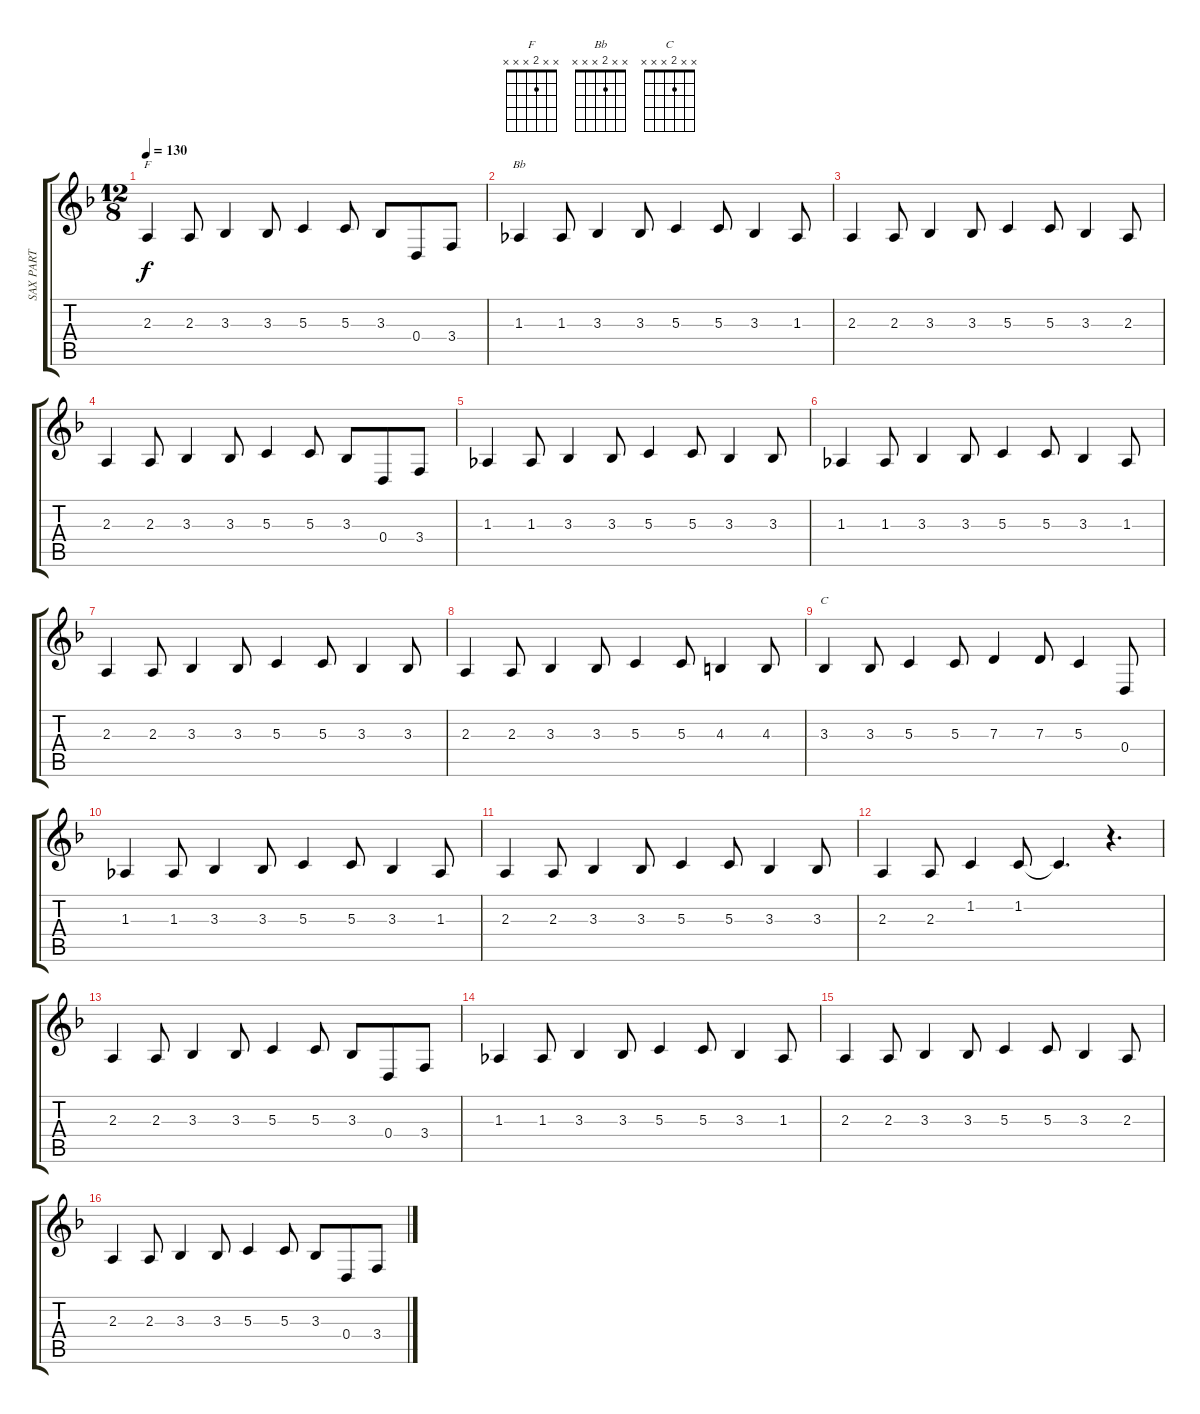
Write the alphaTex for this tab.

\track ("SAX PART" "SAX PART") {instrument tenorsax}
\staff {score tabs}
\tuning (E4 B3 G3 D3 A2 E2) {hide}
\chord ("F" x x 2 x x x)
\chord ("Bb" x x 2 x x x)
\chord ("C" x x 2 x x x)
\ts (12 8)
\tempo 130
\clef g2
\ks f
2.3.4{ch "F" dy f} 2.3.8 3.3.4 3.3.8 5.3.4 5.3.8 3.3.8 0.4.8 3.4.8 |
1.3.4{ch "Bb"} 1.3.8 3.3.4 3.3.8 5.3.4 5.3.8 3.3.4 1.3.8 |
2.3.4 2.3.8 3.3.4 3.3.8 5.3.4 5.3.8 3.3.4 2.3.8 |
2.3.4 2.3.8 3.3.4 3.3.8 5.3.4 5.3.8 3.3.8 0.4.8 3.4.8 |
1.3.4 1.3.8 3.3.4 3.3.8 5.3.4 5.3.8 3.3.4 3.3.8 |
1.3.4 1.3.8 3.3.4 3.3.8 5.3.4 5.3.8 3.3.4 1.3.8 |
2.3.4 2.3.8 3.3.4 3.3.8 5.3.4 5.3.8 3.3.4 3.3.8 |
2.3.4 2.3.8 3.3.4 3.3.8 5.3.4 5.3.8 4.3.4 4.3.8 |
3.3.4{ch "C"} 3.3.8 5.3.4 5.3.8 7.3.4 7.3.8 5.3.4 0.4.8 |
1.3.4 1.3.8 3.3.4 3.3.8 5.3.4 5.3.8 3.3.4 1.3.8 |
2.3.4 2.3.8 3.3.4 3.3.8 5.3.4 5.3.8 3.3.4 3.3.8 |
2.3.4 2.3.8 1.2.4 1.2.8 1.2{t}.4{d} r.4{d} |
2.3.4 2.3.8 3.3.4 3.3.8 5.3.4 5.3.8 3.3.8 0.4.8 3.4.8 |
1.3.4 1.3.8 3.3.4 3.3.8 5.3.4 5.3.8 3.3.4 1.3.8 |
2.3.4 2.3.8 3.3.4 3.3.8 5.3.4 5.3.8 3.3.4 2.3.8 |
2.3.4 2.3.8 3.3.4 3.3.8 5.3.4 5.3.8 3.3.8 0.4.8 3.4.8
